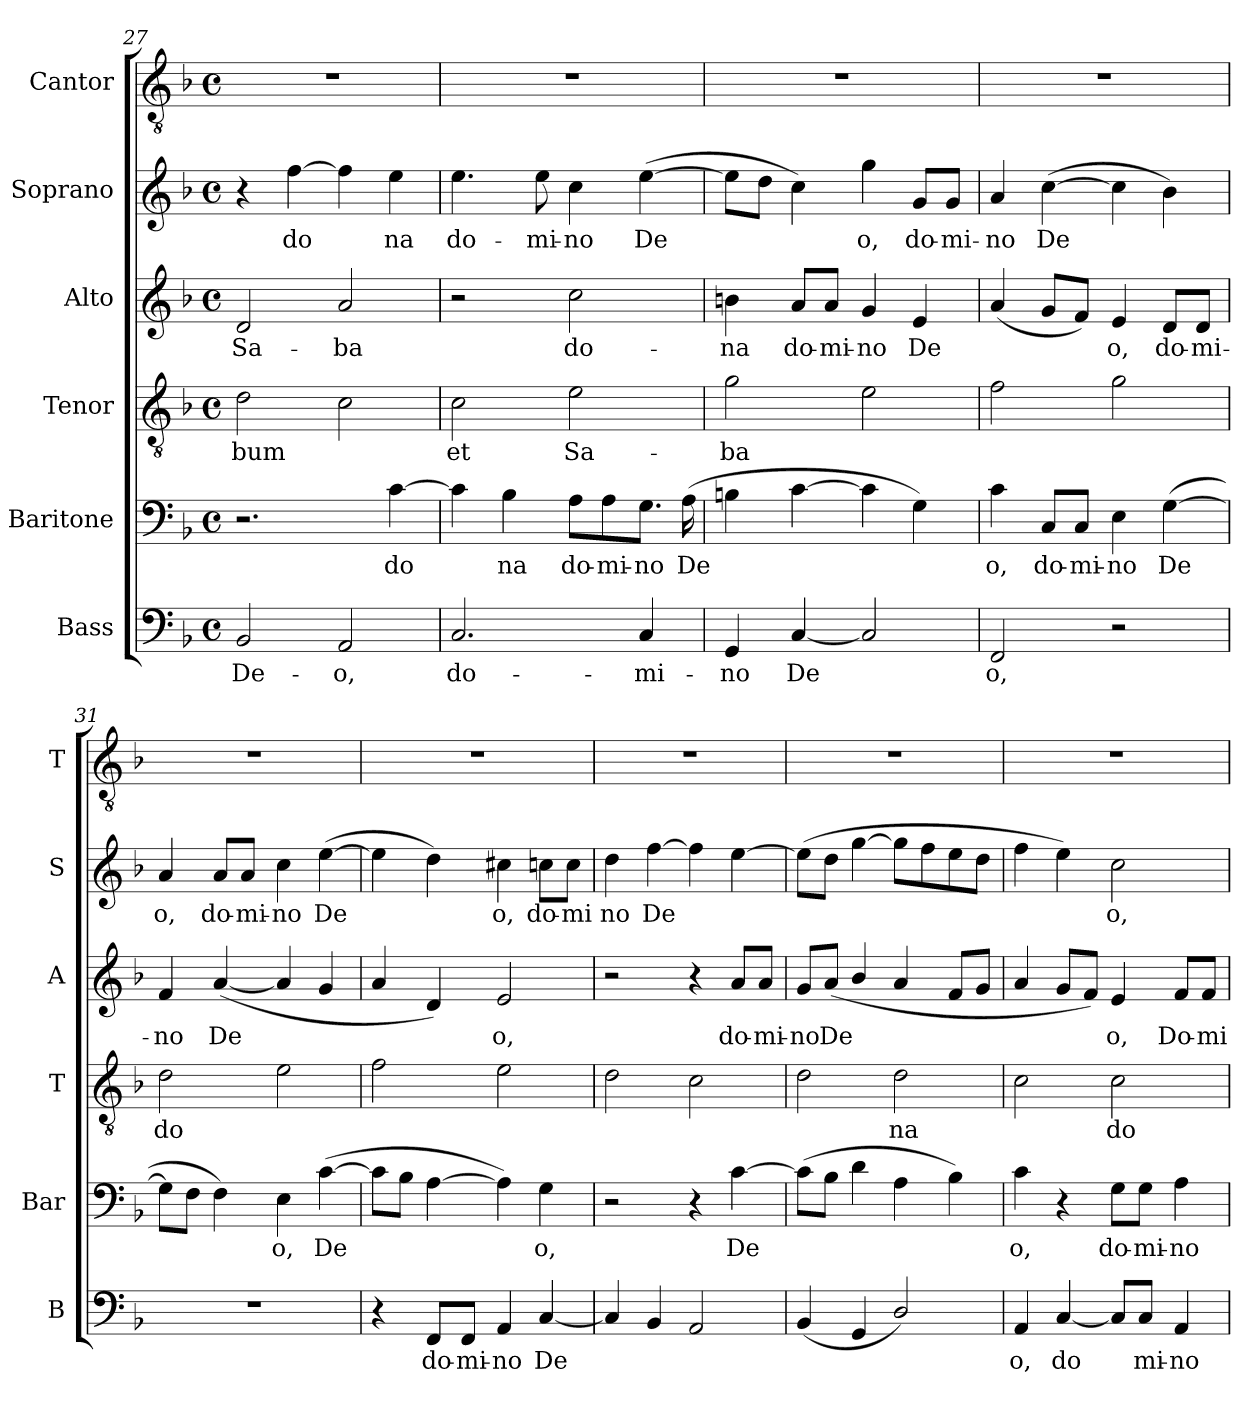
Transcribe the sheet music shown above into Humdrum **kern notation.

**kern	**text	**kern	**text	**kern	**text	**kern	**text	**kern	**text	**kern
*part6	*part6	*part5	*part5	*part4	*part4	*part3	*part3	*part2	*part2	*part1
*staff6	*staff6	*staff5	*staff5	*staff4	*staff4	*staff3	*staff3	*staff2	*staff2	*staff1
*I"Bass	*	*I"Baritone	*	*I"Tenor	*	*I"Alto	*	*I"Soprano	*	*I"Cantor
*I'B	*	*I'Bar	*	*I'T	*	*I'A	*	*I'S	*	*I'T
*clefF4	*	*clefF4	*	*clefGv2	*	*clefG2	*	*clefG2	*	*clefGv2
*ITrd1c1	*	*ITrd1c1	*	*ITrd1c1	*	*ITrd1c1	*	*ITrd1c1	*	*ITrd1c1
*k[f#c#g#d#]	*	*k[f#c#g#d#]	*	*k[f#c#g#d#]	*	*k[f#c#g#d#]	*	*k[f#c#g#d#]	*	*k[f#c#g#d#]
*E:	*	*E:	*	*E:	*	*E:	*	*E:	*	*E:
*M4/4	*	*M4/4	*	*M4/4	*	*M4/4	*	*M4/4	*	*M4/4
*met(c)	*	*met(c)	*	*met(c)	*	*met(c)	*	*met(c)	*	*met(c)
=27	=27	=27	=27	=27	=27	=27	=27	=27	=27	=27
!	!LO:LY:b	!	!	!	!LO:LY:b	!	!LO:LY:b	!	!	!
2AA/	De-	2.r	.	2c#\	bum	2c#/	Sa-	4r	.	1r
!	!	!	!	!	!	!	!	!	!LO:LY:b	!
.	.	.	.	.	.	.	.	[4ee\	do	.
!	!LO:LY:b	!	!	!	!	!	!LO:LY:b	!	!	!
2GG#/	-o,	.	.	2B\	.	2g#/	-ba	4ee\]	.	.
!	!	!	!LO:LY:b	!	!	!	!	!	!LO:LY:b	!
.	.	[4B\	do	.	.	.	.	4dd#\	na	.
=28	=28	=28	=28	=28	=28	=28	=28	=28	=28	=28
!	!LO:LY:b	!	!	!	!LO:LY:b	!	!	!	!LO:LY:b	!
2.BB/	do-	4B\]	.	2B\	et	2r	.	4.dd#\	do-	1r
!	!	!	!LO:LY:b	!	!	!	!	!	!	!
.	.	4A\	na	.	.	.	.	.	.	.
!	!	!	!	!	!	!	!	!	!LO:LY:b	!
.	.	.	.	.	.	.	.	8dd#\	-mi-	.
!	!	!	!LO:LY:b	!	!LO:LY:b	!	!LO:LY:b	!	!LO:LY:b	!
.	.	8G#\L	do-	2d#\	Sa-	2b\	do-	4b\	-no	.
!	!	!	!LO:LY:b	!	!	!	!	!	!	!
.	.	8G#\	-mi-	.	.	.	.	.	.	.
!	!LO:LY:b	!	!LO:LY:b	!	!	!	!	!	!LO:LY:b	!
4BB/	-mi-	8.F#\J	-no	.	.	.	.	(>[4dd#\	De	.
!	!	!	!LO:LY:b	!	!	!	!	!	!	!
.	.	(>16G#\	De	.	.	.	.	.	.	.
=29	=29	=29	=29	=29	=29	=29	=29	=29	=29	=29
!	!LO:LY:b	!	!	!	!LO:LY:b	!	!LO:LY:b	!	!	!
4FF#/	-no	4A#X\	.	2f#\	-ba	4a#\	-na	8dd#\L]	.	1r
.	.	.	.	.	.	.	.	8cc#\J	.	.
!	!LO:LY:b	!	!	!	!	!	!LO:LY:b	!	!	!
[4BB/	De	[4B\	.	.	.	8g#/L	do-	4b\)	.	.
!	!	!	!	!	!	!	!LO:LY:b	!	!	!
.	.	.	.	.	.	8g#/J	-mi-	.	.	.
!	!	!	!	!	!	!	!LO:LY:b	!	!LO:LY:b	!
2BB/]	.	4B\]	.	2d#\	.	4f#/	-no	4ff#\	o,	.
!	!	!	!	!	!	!	!LO:LY:b	!	!LO:LY:b	!
.	.	4F#\)	.	.	.	4d#/	De	8f#/L	do-	.
!	!	!	!	!	!	!	!	!	!LO:LY:b	!
.	.	.	.	.	.	.	.	8f#/J	-mi-	.
!!LO:LB:g=z
=30	=30	=30	=30	=30	=30	=30	=30	=30	=30	=30
!	!LO:LY:b	!	!LO:LY:b	!	!	!	!	!	!LO:LY:b	!
2EE/	o,	4B\	o,	2e\	.	(<4g#/	.	4g#/	-no	1r
!	!	!	!LO:LY:b	!	!	!	!	!	!LO:LY:b	!
.	.	8BB/L	do-	.	.	8f#/L	.	(>[4b\	De	.
!	!	!	!LO:LY:b	!	!	!	!	!	!	!
.	.	8BB/J	-mi-	.	.	8e/J)	.	.	.	.
!	!	!	!LO:LY:b	!	!	!	!LO:LY:b	!	!	!
2r	.	4D#\	-no	2f#\	.	4d#/	o,	4b\]	.	.
!	!	!	!LO:LY:b	!	!	!	!LO:LY:b	!	!	!
.	.	(>[4F#\	De	.	.	8c#/L	do-	4a\)	.	.
!	!	!	!	!	!	!	!LO:LY:b	!	!	!
.	.	.	.	.	.	8c#/J	-mi-	.	.	.
=31	=31	=31	=31	=31	=31	=31	=31	=31	=31	=31
!	!	!	!	!	!LO:LY:b	!	!LO:LY:b	!	!LO:LY:b	!
1r	.	8F#\L]	.	2c#\	do	4e/	-no	4g#/	o,	1r
.	.	8E\J	.	.	.	.	.	.	.	.
!	!	!	!	!	!	!	!LO:LY:b	!	!LO:LY:b	!
.	.	4E\)	.	.	.	(<[4g#/	De	8g#/L	do-	.
!	!	!	!	!	!	!	!	!	!LO:LY:b	!
.	.	.	.	.	.	.	.	8g#/J	-mi-	.
!	!	!	!LO:LY:b	!	!	!	!	!	!LO:LY:b	!
.	.	4D#\	o,	2d#\	.	4g#/]	.	4b\	-no	.
!	!	!	!LO:LY:b	!	!	!	!	!	!LO:LY:b	!
.	.	(>[4B\	De	.	.	4f#/	.	(>[4dd#\	De	.
=32	=32	=32	=32	=32	=32	=32	=32	=32	=32	=32
4r	.	8B\L]	.	2e\	.	4g#/	.	4dd#\]	.	1r
.	.	8A\J	.	.	.	.	.	.	.	.
!	!LO:LY:b	!	!	!	!	!	!	!	!	!
8EE/L	do-	[4G#\	.	.	.	4c#/)	.	4cc#\)	.	.
!	!LO:LY:b	!	!	!	!	!	!	!	!	!
8EE/J	-mi-	.	.	.	.	.	.	.	.	.
!	!LO:LY:b	!	!	!	!	!	!LO:LY:b	!	!LO:LY:b	!
4GG#/	-no	4G#\])	.	2d#\	.	2d#/	o,	4b#\	o,	.
!	!LO:LY:b	!	!LO:LY:b	!	!	!	!	!	!LO:LY:b	!
[4BB/	De	4F#\	o,	.	.	.	.	8b\L	do-	.
!	!	!	!	!	!	!	!	!	!LO:LY:b	!
.	.	.	.	.	.	.	.	8b\J	-mi	.
=33	=33	=33	=33	=33	=33	=33	=33	=33	=33	=33
!	!	!	!	!	!	!	!	!	!LO:LY:b	!
4BB/]	.	2r	.	2c#\	.	2r	.	4cc#\	no	1r
!	!	!	!	!	!	!	!	!	!LO:LY:b	!
4AA/	.	.	.	.	.	.	.	[4ee\	De	.
2GG#/	.	4r	.	2B\	.	4r	.	4ee\]	.	.
!	!	!	!LO:LY:b	!	!	!	!LO:LY:b	!	!	!
.	.	[4B\	De	.	.	8g#/L	do-	[4dd#\	.	.
!	!	!	!	!	!	!	!LO:LY:b	!	!	!
.	.	.	.	.	.	8g#/J	-mi-	.	.	.
!!LO:PB:g=z
=34	=34	=34	=34	=34	=34	=34	=34	=34	=34	=34
!	!	!	!	!	!LO:LY:b	!	!LO:LY:b	!	!	!
(<4AA/	.	(>8B\L]	.	2c#\	-	8f#/L	-no	(>8dd#\L]	.	1r
!	!	!	!	!	!	!	!LO:LY:b	!	!	!
.	.	8A\J	.	.	.	(<8g#/J	De	8cc#\J	.	.
4FF#/	.	4c#\	.	.	.	4a/	.	[4ff#\	.	.
!	!	!	!	!	!LO:LY:b	!	!	!	!	!
2C#/)	.	4G#\	.	2c#\	-na	4g#/	.	8ff#\L]	.	.
.	.	.	.	.	.	.	.	8ee\	.	.
.	.	4A\)	.	.	.	8e/L	.	8dd#\	.	.
.	.	.	.	.	.	8f#/J	.	8cc#\J	.	.
=35	=35	=35	=35	=35	=35	=35	=35	=35	=35	=35
!	!LO:LY:b	!	!LO:LY:b	!	!	!	!	!	!	!
4GG#/	o,	4B\	o,	2B\	.	4g#/	.	4ee\	.	1r
!	!LO:LY:b	!	!	!	!	!	!	!	!	!
[4BB/	do	4r	.	.	.	8f#/L	.	4dd#\)	.	.
.	.	.	.	.	.	8e/J)	.	.	.	.
!	!	!	!LO:LY:b	!	!LO:LY:b	!	!LO:LY:b	!	!LO:LY:b	!
8BB/L]	.	8F#\L	do-	2B\	do-	4d#/	o,	2b\	o,	.
!	!LO:LY:b	!	!LO:LY:b	!	!	!	!	!	!	!
8BB/J	mi-	8F#\J	-mi-	.	.	.	.	.	.	.
!	!LO:LY:b	!	!LO:LY:b	!	!	!	!LO:LY:b	!	!	!
4GG#/	-no	4G#\	-no	.	.	8e/L	Do-	.	.	.
!	!	!	!	!	!	!	!LO:LY:b	!	!	!
.	.	.	.	.	.	8e/J	-mi-	.	.	.
=	=	=	=	=	=	=	=	=	=	=
*-	*-	*-	*-	*-	*-	*-	*-	*-	*-	*-
